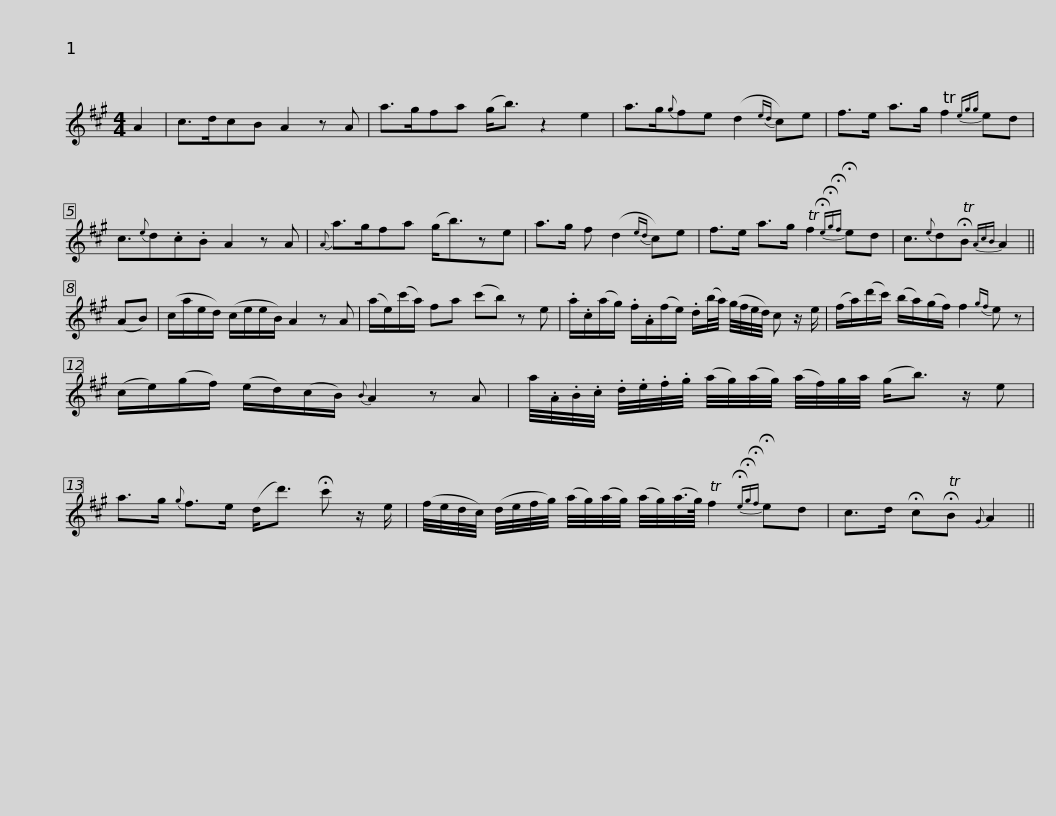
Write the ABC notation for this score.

X:1
L:1/8
M:4/4
I:linebreak $
K:A
V:1 treble
V:1
 A2 | c>dcB A2 z A | a>gfa (g<b) z2 e2 | a>g{g}fe (d2{ed} c)e | f>e a>g Tf2{egg} ed |$ %5
 c3/2{e}d.c.B A2 z A |{A} a>gfa (g<b)ze | a>g f (d2{ed} c)e | f>e a>g Tf2{!fermata!e!fermata!g!fermata!f} !fermata!ed | c3/2{e}d!fermata!TB{AcB} A2 ||$ %10
 (AB) | (c/a/e/d/) (c/e/e/B/) A2 z A | (a/e/)(c'/a/) fa (c'b) z e | .a/.c/(a/g/) .f/.A/(f/e/) .d/(b/4a/4) (g/4f/4e/4d/4) c z/ e/ |$ (f/a/)(d'/c'/) (b/a/)(g/f/) f2{gf} e z | %15
 (c/e/)(g/f/) (e/d/)(c/B/){B} A2 z A |$ a/4.A/4.B/4.c/4 .d/4.e/4.f/4.g/4 (a/4g/4)(a/4g/4) (a/4f/4)g/4a/4 (g<b) z/ e | a>g{g} f>e (d<d') !fermata!c' z/ e/ |$ (f/4e/4d/4c/4) (d/4e/4f/4g/4) (a/4g/4)(a/4g/4) (a/4g/4)(a/4>g/4) Tf2{!fermata!e!fermata!g!fermata!f} !fermata!ed | c>d !fermata!c!fermata!TB{G} A2 || %20
